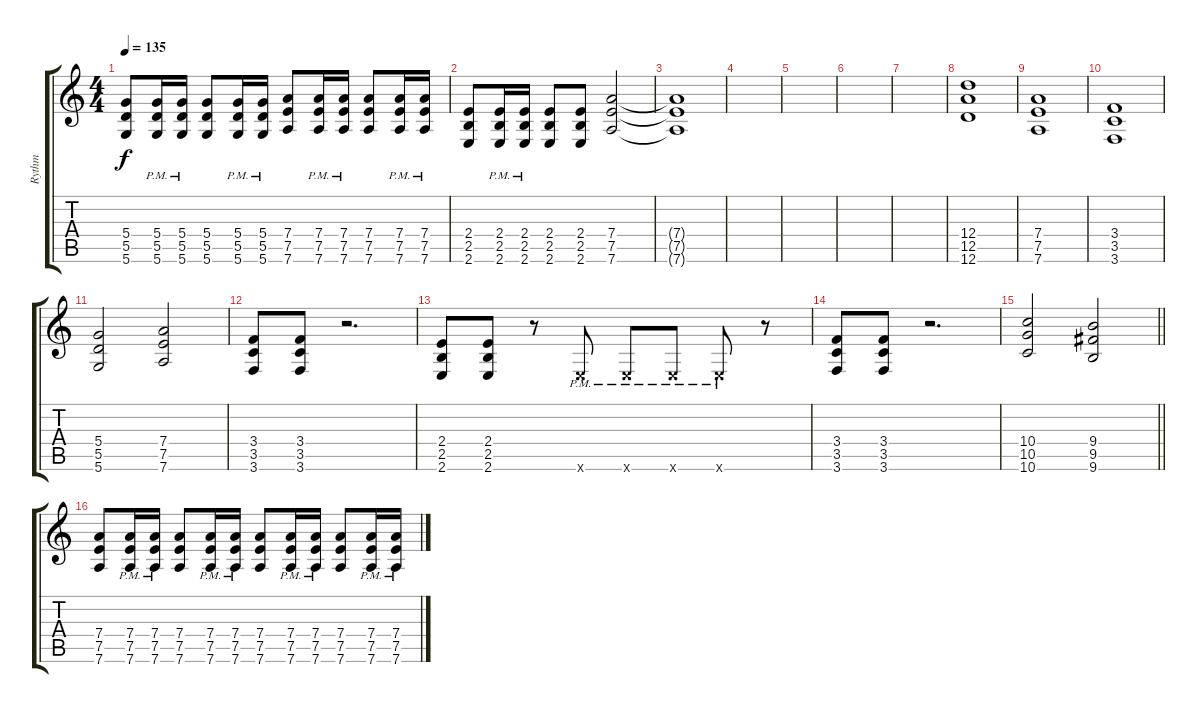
\track ("Rythm" "Rythm") {instrument distortionguitar}
\staff {score tabs}
\tuning (E4 B3 G3 D3 A2 D2) {hide}
\ts (4 4)
\tempo 135
\clef g2
\ks c
(5.4 5.5 5.6).8{dy f} (5.4{pm} 5.5{pm} 5.6{pm}).16 (5.4{pm} 5.5{pm} 5.6{pm}).16 (5.4 5.5 5.6).8 (5.4{pm} 5.5{pm} 5.6{pm}).16 (5.4{pm} 5.5{pm} 5.6{pm}).16 (7.4 7.5 7.6).8 (7.4{pm} 7.5{pm} 7.6{pm}).16 (7.4{pm} 7.5{pm} 7.6{pm}).16 (7.4 7.5 7.6).8 (7.4{pm} 7.5{pm} 7.6{pm}).16 (7.4{pm} 7.5{pm} 7.6{pm}).16 |
(2.4 2.5 2.6).8 (2.4{pm} 2.5{pm} 2.6{pm}).16 (2.4{pm} 2.5{pm} 2.6{pm}).16 (2.4 2.5 2.6).8 (2.4 2.5 2.6).8 (7.4 7.5 7.6).2 |
(7.4{t} 7.5{t} 7.6{t}).1 |
|
|
|
|
(12.4 12.5 12.6).1 |
(7.4 7.5 7.6).1 |
(3.4 3.5 3.6).1 |
(5.4 5.5 5.6).2 (7.4 7.5 7.6).2 |
(3.4 3.5 3.6).8 (3.4 3.5 3.6).8 r.2{d} |
(2.4 2.5 2.6).8 (2.4 2.5 2.6).8 r.8 2.6{pm x}.8 2.6{pm x}.8 2.6{pm x}.8 2.6{pm x}.8 r.8 |
(3.4 3.5 3.6).8 (3.4 3.5 3.6).8 r.2{d} |
\barLineRight lightlight
(10.4 10.5 10.6).2 (9.4 9.5 9.6).2 |
(7.4 7.5 7.6).8 (7.4{pm} 7.5{pm} 7.6{pm}).16 (7.4{pm} 7.5{pm} 7.6{pm}).16 (7.4 7.5 7.6).8 (7.4{pm} 7.5{pm} 7.6{pm}).16 (7.4{pm} 7.5{pm} 7.6{pm}).16 (7.4 7.5 7.6).8 (7.4{pm} 7.5{pm} 7.6{pm}).16 (7.4{pm} 7.5{pm} 7.6{pm}).16 (7.4 7.5 7.6).8 (7.4{pm} 7.5{pm} 7.6{pm}).16 (7.4{pm} 7.5{pm} 7.6{pm}).16
